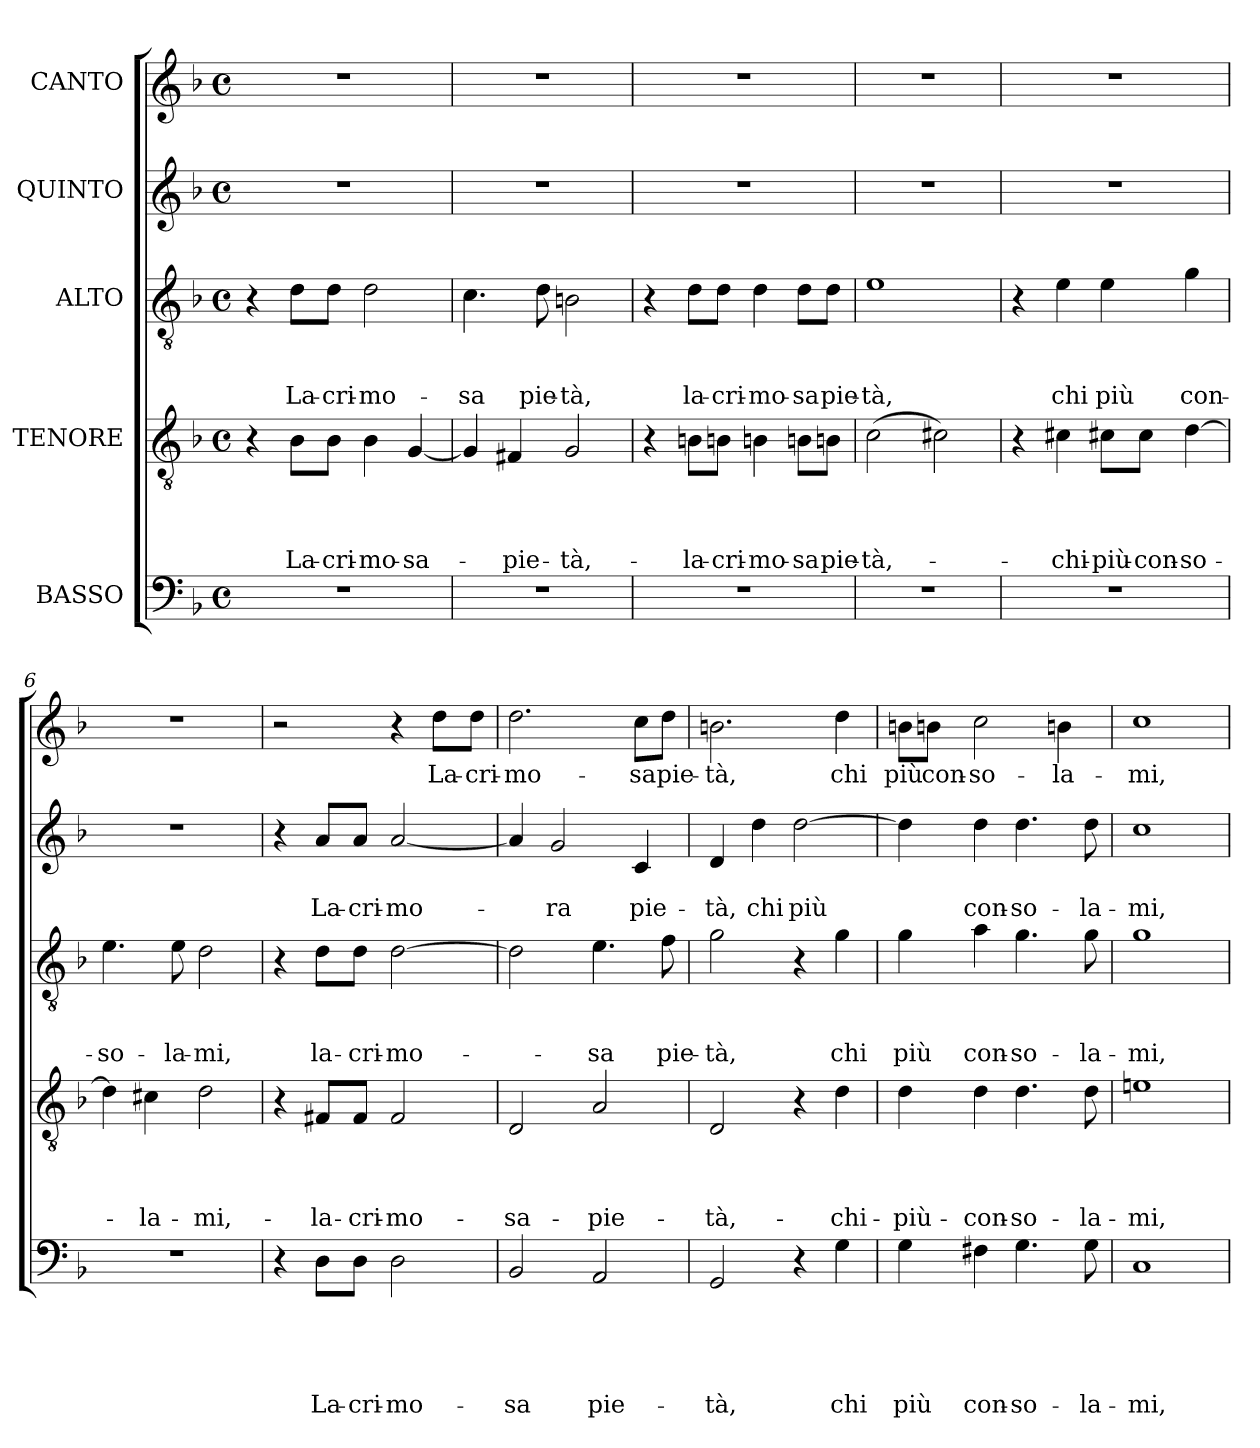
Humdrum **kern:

**kern	**text	**text	**text	**text	**text	**kern	**text	**text	**text	**text	**kern	**text	**text	**text	**kern	**text	**text	**kern	**text
*part5	*part5	*part5	*part5	*part5	*part5	*part4	*part4	*part4	*part4	*part4	*part3	*part3	*part3	*part3	*part2	*part2	*part2	*part1	*part1
*staff5	*staff5	*staff5	*staff5	*staff5	*staff5	*staff4	*staff4	*staff4	*staff4	*staff4	*staff3	*staff3	*staff3	*staff3	*staff2	*staff2	*staff2	*staff1	*staff1
*I"BASSO	*	*	*	*	*	*I"TENORE	*	*	*	*	*I"ALTO	*	*	*	*I"QUINTO	*	*	*I"CANTO	*
*clefF4	*	*	*	*	*	*clefGv2	*	*	*	*	*clefGv2	*	*	*	*clefG2	*	*	*clefG2	*
*k[b-]	*	*	*	*	*	*k[b-]	*	*	*	*	*k[b-]	*	*	*	*k[b-]	*	*	*k[b-]	*
*F:	*	*	*	*	*	*F:	*	*	*	*	*F:	*	*	*	*F:	*	*	*F:	*
*M4/4	*	*	*	*	*	*M4/4	*	*	*	*	*M4/4	*	*	*	*M4/4	*	*	*M4/4	*
*met(c)	*	*	*	*	*	*met(c)	*	*	*	*	*met(c)	*	*	*	*met(c)	*	*	*met(c)	*
=1	=1	=1	=1	=1	=1	=1	=1	=1	=1	=1	=1	=1	=1	=1	=1	=1	=1	=1	=1
1r	.	.	.	.	.	4r	.	.	.	.	4r	.	.	.	1r	.	.	1r	.
!	!	!	!	!	!	!	!	!	!	!LO:LY:b	!	!	!	!LO:LY:b	!	!	!	!	!
.	.	.	.	.	.	8B-\L	.	.	.	La-	8d\L	.	.	La-	.	.	.	.	.
!	!	!	!	!	!	!	!	!	!	!LO:LY:b	!	!	!	!LO:LY:b	!	!	!	!	!
.	.	.	.	.	.	8B-\J	.	.	.	-cri-	8d\J	.	.	-cri-	.	.	.	.	.
!	!	!	!	!	!	!	!	!	!	!LO:LY:b	!	!	!	!LO:LY:b:rj	!	!	!	!	!
.	.	.	.	.	.	4B-\	.	.	.	-mo-	2d\	.	.	-mo-	.	.	.	.	.
!	!	!	!	!	!	!	!	!	!	!LO:LY:b:rj	!	!	!	!	!	!	!	!	!
.	.	.	.	.	.	[<4G/	.	.	.	-sa-	.	.	.	.	.	.	.	.	.
=2	=2	=2	=2	=2	=2	=2	=2	=2	=2	=2	=2	=2	=2	=2	=2	=2	=2	=2	=2
!	!	!	!	!	!	!	!	!	!	!	!	!	!	!LO:LY:b	!	!	!	!	!
1r	.	.	.	.	.	4G/]	.	.	.	.	4.c\	.	.	-sa	1r	.	.	1r	.
!	!	!	!	!	!	!	!	!	!	!LO:LY:b	!	!	!	!	!	!	!	!	!
.	.	.	.	.	.	4F#X/	.	.	.	-pie-	.	.	.	.	.	.	.	.	.
!	!	!	!	!	!	!	!	!	!	!	!	!	!	!LO:LY:b	!	!	!	!	!
.	.	.	.	.	.	.	.	.	.	.	8d\	.	.	pie-	.	.	.	.	.
!	!	!	!	!	!	!	!	!	!	!LO:LY:b	!	!	!	!LO:LY:b:rj	!	!	!	!	!
.	.	.	.	.	.	2G/	.	.	.	-tà,-	2Bn\	.	.	-tà,	.	.	.	.	.
=3	=3	=3	=3	=3	=3	=3	=3	=3	=3	=3	=3	=3	=3	=3	=3	=3	=3	=3	=3
1r	.	.	.	.	.	4r	.	.	.	.	4r	.	.	.	1r	.	.	1r	.
!	!	!	!	!	!	!	!	!	!	!LO:LY:b	!	!	!	!LO:LY:b	!	!	!	!	!
.	.	.	.	.	.	8Bn\L	.	.	.	-la-	8d\L	.	.	la-	.	.	.	.	.
!	!	!	!	!	!	!	!	!	!	!LO:LY:b	!	!	!	!LO:LY:b	!	!	!	!	!
.	.	.	.	.	.	8Bni\J	.	.	.	-cri-	8d\J	.	.	-cri-	.	.	.	.	.
!	!	!	!	!	!	!	!	!	!	!LO:LY:b	!	!	!	!LO:LY:b	!	!	!	!	!
.	.	.	.	.	.	4Bni\	.	.	.	-mo-	4d\	.	.	-mo-	.	.	.	.	.
!	!	!	!	!	!	!	!	!	!	!LO:LY:b	!	!	!	!LO:LY:b	!	!	!	!	!
.	.	.	.	.	.	8Bni\L	.	.	.	-sa	8d\L	.	.	-sa	.	.	.	.	.
!	!	!	!	!	!	!	!	!	!	!LO:LY:b	!	!	!	!LO:LY:b	!	!	!	!	!
.	.	.	.	.	.	8Bni\J	.	.	.	pie-	8d\J	.	.	pie-	.	.	.	.	.
=4	=4	=4	=4	=4	=4	=4	=4	=4	=4	=4	=4	=4	=4	=4	=4	=4	=4	=4	=4
!	!	!	!	!	!	!	!	!	!	!LO:LY:b	!	!	!	!LO:LY:b	!	!	!	!	!
1r	.	.	.	.	.	(>2c\	.	.	.	-tà,-	1e	.	.	-tà,	1r	.	.	1r	.
.	.	.	.	.	.	2c#X\)	.	.	.	.	.	.	.	.	.	.	.	.	.
=5	=5	=5	=5	=5	=5	=5	=5	=5	=5	=5	=5	=5	=5	=5	=5	=5	=5	=5	=5
1r	.	.	.	.	.	4r	.	.	.	.	4r	.	.	.	1r	.	.	1r	.
!	!	!	!	!	!	!	!	!	!	!LO:LY:b	!	!	!	!LO:LY:b	!	!	!	!	!
.	.	.	.	.	.	4c#X\	.	.	.	-chi-	4e\	.	.	chi	.	.	.	.	.
!	!	!	!	!	!	!	!	!	!	!LO:LY:b	!	!	!	!LO:LY:b	!	!	!	!	!
.	.	.	.	.	.	8c#X\L	.	.	.	-più-	4e\	.	.	più	.	.	.	.	.
!	!	!	!	!	!	!	!	!	!	!LO:LY:b	!	!	!	!	!	!	!	!	!
.	.	.	.	.	.	8c#i\J	.	.	.	-con-	.	.	.	.	.	.	.	.	.
!	!	!	!	!	!	!	!	!	!	!LO:LY:b:rj	!	!	!	!LO:LY:b	!	!	!	!	!
.	.	.	.	.	.	[>4d\	.	.	.	-so-	4g\	.	.	con-	.	.	.	.	.
=6	=6	=6	=6	=6	=6	=6	=6	=6	=6	=6	=6	=6	=6	=6	=6	=6	=6	=6	=6
!	!	!	!	!	!	!	!	!	!	!	!	!	!	!LO:LY:b	!	!	!	!	!
1r	.	.	.	.	.	4d\]	.	.	.	.	4.e\	.	.	-so-	1r	.	.	1r	.
!	!	!	!	!	!	!	!	!	!	!LO:LY:b	!	!	!	!	!	!	!	!	!
.	.	.	.	.	.	4c#X\	.	.	.	-la-	.	.	.	.	.	.	.	.	.
!	!	!	!	!	!	!	!	!	!	!	!	!	!	!LO:LY:b	!	!	!	!	!
.	.	.	.	.	.	.	.	.	.	.	8e\	.	.	-la-	.	.	.	.	.
!	!	!	!	!	!	!	!	!	!	!LO:LY:b	!	!	!	!LO:LY:b	!	!	!	!	!
.	.	.	.	.	.	2d\	.	.	.	-mi,-	2d\	.	.	-mi,	.	.	.	.	.
!!LO:LB:g=z
=7	=7	=7	=7	=7	=7	=7	=7	=7	=7	=7	=7	=7	=7	=7	=7	=7	=7	=7	=7
4r	.	.	.	.	.	4r	.	.	.	.	4r	.	.	.	4r	.	.	2r	.
!	!	!	!	!	!LO:LY:b	!	!	!	!	!LO:LY:b	!	!	!	!LO:LY:b	!	!	!LO:LY:b	!	!
8D\L	.	.	.	.	La-	8F#X/L	.	.	.	-la-	8d\L	.	.	la-	8a/L	.	La-	.	.
!	!	!	!	!	!LO:LY:b	!	!	!	!	!LO:LY:b	!	!	!	!LO:LY:b	!	!	!LO:LY:b	!	!
8D\J	.	.	.	.	-cri-	8F#i/J	.	.	.	-cri-	8d\J	.	.	-cri-	8a/J	.	-cri-	.	.
!	!	!	!	!	!LO:LY:b	!	!	!	!	!LO:LY:b	!	!	!	!LO:LY:b	!	!	!LO:LY:b	!	!
2D\	.	.	.	.	-mo-	2F#i/	.	.	.	-mo-	[>2d\	.	.	-mo-	[<2a/	.	-mo-	4r	.
!	!	!	!	!	!	!	!	!	!	!	!	!	!	!	!	!	!	!	!LO:LY:b
.	.	.	.	.	.	.	.	.	.	.	.	.	.	.	.	.	.	8dd\L	La-
!	!	!	!	!	!	!	!	!	!	!	!	!	!	!	!	!	!	!	!LO:LY:b:rj
.	.	.	.	.	.	.	.	.	.	.	.	.	.	.	.	.	.	8dd\J	-cri-
=8	=8	=8	=8	=8	=8	=8	=8	=8	=8	=8	=8	=8	=8	=8	=8	=8	=8	=8	=8
!	!	!	!	!	!LO:LY:b	!	!	!	!	!LO:LY:b	!	!	!	!	!	!	!	!	!LO:LY:b
2BB-/	.	.	.	.	-sa	2D/	.	.	.	-sa-	2d\]	.	.	.	4a/]	.	.	2.dd\	-mo-
!	!	!	!	!	!	!	!	!	!	!	!	!	!	!	!	!	!LO:LY:b	!	!
.	.	.	.	.	.	.	.	.	.	.	.	.	.	.	2g/	.	-ra	.	.
!	!	!	!	!	!LO:LY:b	!	!	!	!	!LO:LY:b	!	!	!	!LO:LY:b	!	!	!	!	!
2AA/	.	.	.	.	pie-	2A/	.	.	.	-pie-	4.e\	.	.	-sa	.	.	.	.	.
!	!	!	!	!	!	!	!	!	!	!	!	!	!	!	!	!	!LO:LY:b	!	!LO:LY:b
.	.	.	.	.	.	.	.	.	.	.	.	.	.	.	4c/	.	pie-	8cc\L	-sa
!	!	!	!	!	!	!	!	!	!	!	!	!	!	!LO:LY:b	!	!	!	!	!LO:LY:b
.	.	.	.	.	.	.	.	.	.	.	8f\	.	.	pie-	.	.	.	8dd\J	pie-
=9	=9	=9	=9	=9	=9	=9	=9	=9	=9	=9	=9	=9	=9	=9	=9	=9	=9	=9	=9
!	!	!	!	!	!LO:LY:b	!	!	!	!	!LO:LY:b	!	!	!	!LO:LY:b	!	!	!LO:LY:b	!	!LO:LY:b
2GG/	.	.	.	.	-tà,	2D/	.	.	.	-tà,-	2g\	.	.	-tà,	4d/	.	-tà,	2.bn\	-tà,
!	!	!	!	!	!	!	!	!	!	!	!	!	!	!	!	!	!LO:LY:b	!	!
.	.	.	.	.	.	.	.	.	.	.	.	.	.	.	4dd\	.	chi	.	.
!	!	!	!	!	!	!	!	!	!	!	!	!	!	!	!	!	!LO:LY:b	!	!
4r	.	.	.	.	.	4r	.	.	.	.	4r	.	.	.	[>2dd\	.	più	.	.
!	!	!	!	!	!LO:LY:b	!	!	!	!	!LO:LY:b	!	!	!	!LO:LY:b	!	!	!	!	!LO:LY:b
4G\	.	.	.	.	chi	4d\	.	.	.	-chi-	4g\	.	.	chi	.	.	.	4dd\	chi
=10	=10	=10	=10	=10	=10	=10	=10	=10	=10	=10	=10	=10	=10	=10	=10	=10	=10	=10	=10
!	!	!	!	!	!LO:LY:b	!	!	!	!	!LO:LY:b	!	!	!	!LO:LY:b	!	!	!	!	!LO:LY:b
4G\	.	.	.	.	più	4d\	.	.	.	-più-	4g\	.	.	più	4dd\]	.	.	8bn\L	più
!	!	!	!	!	!	!	!	!	!	!	!	!	!	!	!	!	!	!	!LO:LY:b
.	.	.	.	.	.	.	.	.	.	.	.	.	.	.	.	.	.	8bni\J	con-
!	!	!	!	!	!LO:LY:b	!	!	!	!	!LO:LY:b	!	!	!	!LO:LY:b	!	!	!LO:LY:b	!	!LO:LY:b:rj
4F#X\	.	.	.	.	con-	4d\	.	.	.	-con-	4a\	.	.	con-	4dd\	.	con-	2cc\	-so-
!	!	!	!	!	!LO:LY:b:rj	!	!	!	!	!LO:LY:b:rj	!	!	!	!LO:LY:b:rj	!	!	!LO:LY:b:rj	!	!
4.G\	.	.	.	.	-so-	4.d\	.	.	.	-so-	4.g\	.	.	-so-	4.dd\	.	-so-	.	.
!	!	!	!	!	!	!	!	!	!	!	!	!	!	!	!	!	!	!	!LO:LY:b
.	.	.	.	.	.	.	.	.	.	.	.	.	.	.	.	.	.	4bn\	-la-
!	!	!	!	!	!LO:LY:b	!	!	!	!	!LO:LY:b	!	!	!	!LO:LY:b	!	!	!LO:LY:b	!	!
8G\	.	.	.	.	-la-	8d\	.	.	.	-la-	8g\	.	.	-la-	8dd\	.	-la-	.	.
=11	=11	=11	=11	=11	=11	=11	=11	=11	=11	=11	=11	=11	=11	=11	=11	=11	=11	=11	=11
!	!	!	!	!	!LO:LY:b	!	!	!	!	!LO:LY:b	!	!	!	!LO:LY:b	!	!	!LO:LY:b	!	!LO:LY:b
1C	.	.	.	.	-mi,	1en	.	.	.	-mi,	1g	.	.	-mi,	1cc	.	-mi,	1cc	-mi,
=	=	=	=	=	=	=	=	=	=	=	=	=	=	=	=	=	=	=	=
*-	*-	*-	*-	*-	*-	*-	*-	*-	*-	*-	*-	*-	*-	*-	*-	*-	*-	*-	*-
